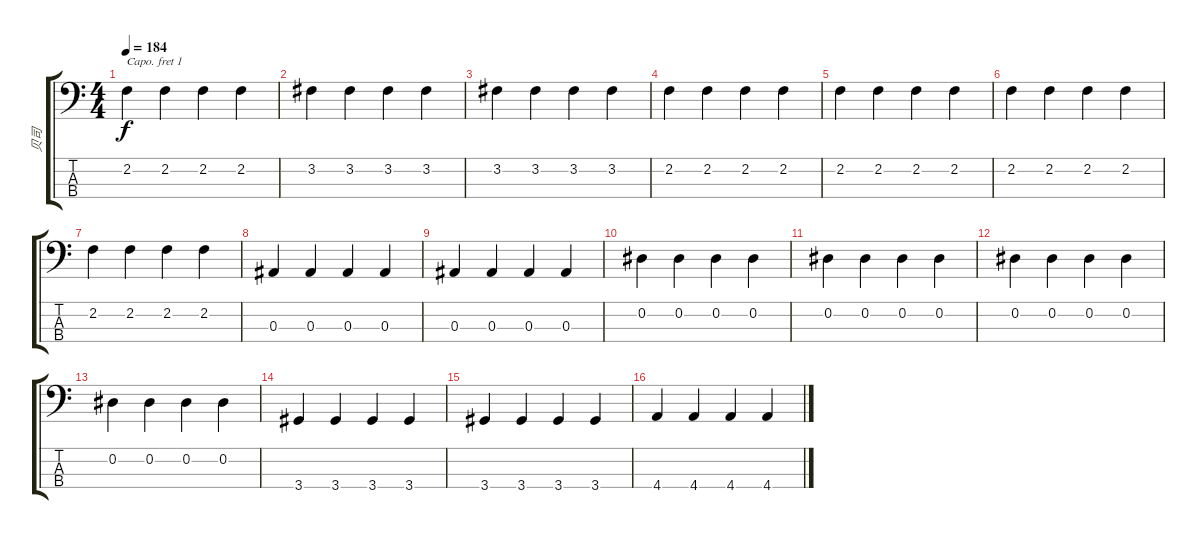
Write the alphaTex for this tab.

\track ("贝司" "贝司") {instrument electricbassfinger}
\staff {score tabs}
\capo 1
\tuning (G2 D2 A1 E1) {hide}
\ts (4 4)
\tempo 184
\clef f4
\ks c
2.2.4{dy f} 2.2.4 2.2.4 2.2.4 |
3.2.4 3.2.4 3.2.4 3.2.4 |
3.2.4 3.2.4 3.2.4 3.2.4 |
2.2.4 2.2.4 2.2.4 2.2.4 |
2.2.4 2.2.4 2.2.4 2.2.4 |
2.2.4 2.2.4 2.2.4 2.2.4 |
2.2.4 2.2.4 2.2.4 2.2.4 |
0.3.4 0.3.4 0.3.4 0.3.4 |
0.3.4 0.3.4 0.3.4 0.3.4 |
0.2.4 0.2.4 0.2.4 0.2.4 |
0.2.4 0.2.4 0.2.4 0.2.4 |
0.2.4 0.2.4 0.2.4 0.2.4 |
0.2.4 0.2.4 0.2.4 0.2.4 |
3.4.4 3.4.4 3.4.4 3.4.4 |
3.4.4 3.4.4 3.4.4 3.4.4 |
4.4.4 4.4.4 4.4.4 4.4.4
